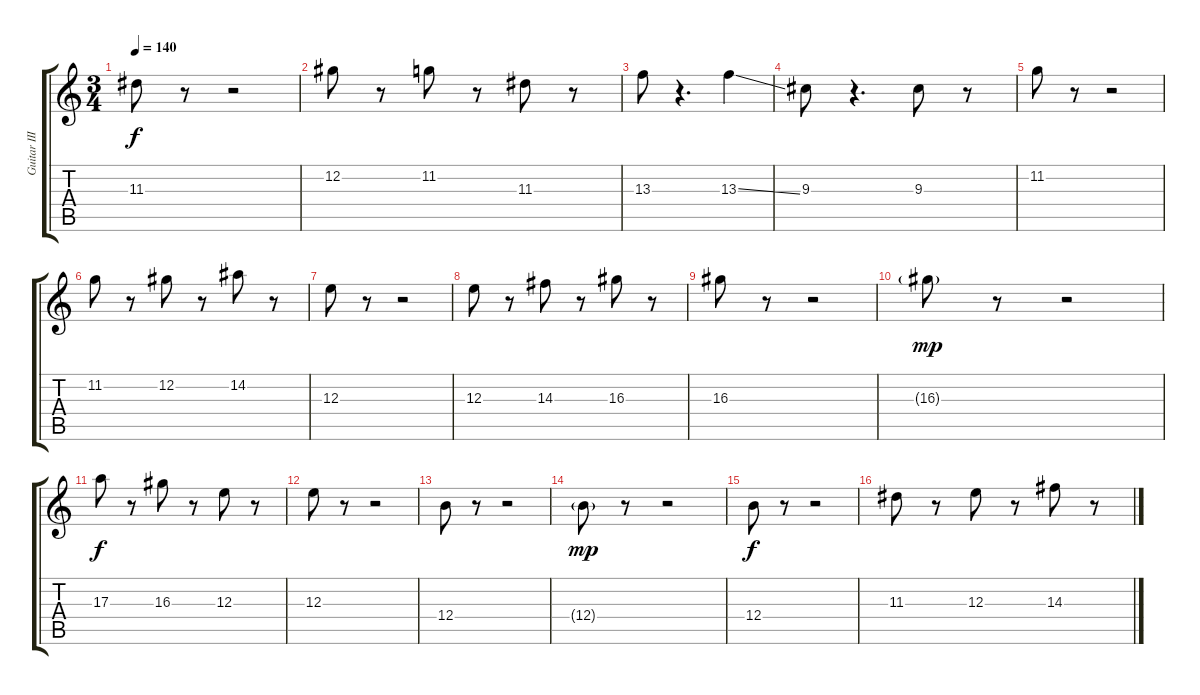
\track ("Guitar III" "Guitar III") {instrument electricguitarjazz}
\staff {score tabs}
\tuning (Db4 Ab3 E3 B2 Gb2 Db2) {hide}
\ts (3 4)
\tempo 140
\clef g2
\ks c
11.3.8{dy f} r.8 r.2 |
12.2.8 r.8 11.2.8 r.8 11.3.8 r.8 |
13.3.8 r.4{d} 13.3{ss}.4 |
9.3.8 r.4{d} 9.3.8 r.8 |
11.2.8 r.8 r.2 |
11.2.8 r.8 12.2.8 r.8 14.2.8 r.8 |
12.3.8 r.8 r.2 |
12.3.8 r.8 14.3.8 r.8 16.3.8 r.8 |
16.3.8 r.8 r.2 |
16.3{g}.8{dy mp} r.8 r.2 |
17.3.8{dy f} r.8 16.3.8 r.8 12.3.8 r.8 |
12.3.8 r.8 r.2 |
12.4.8 r.8 r.2 |
12.4{g}.8{dy mp} r.8 r.2 |
12.4.8{dy f} r.8 r.2 |
11.3.8 r.8 12.3.8 r.8 14.3.8 r.8
